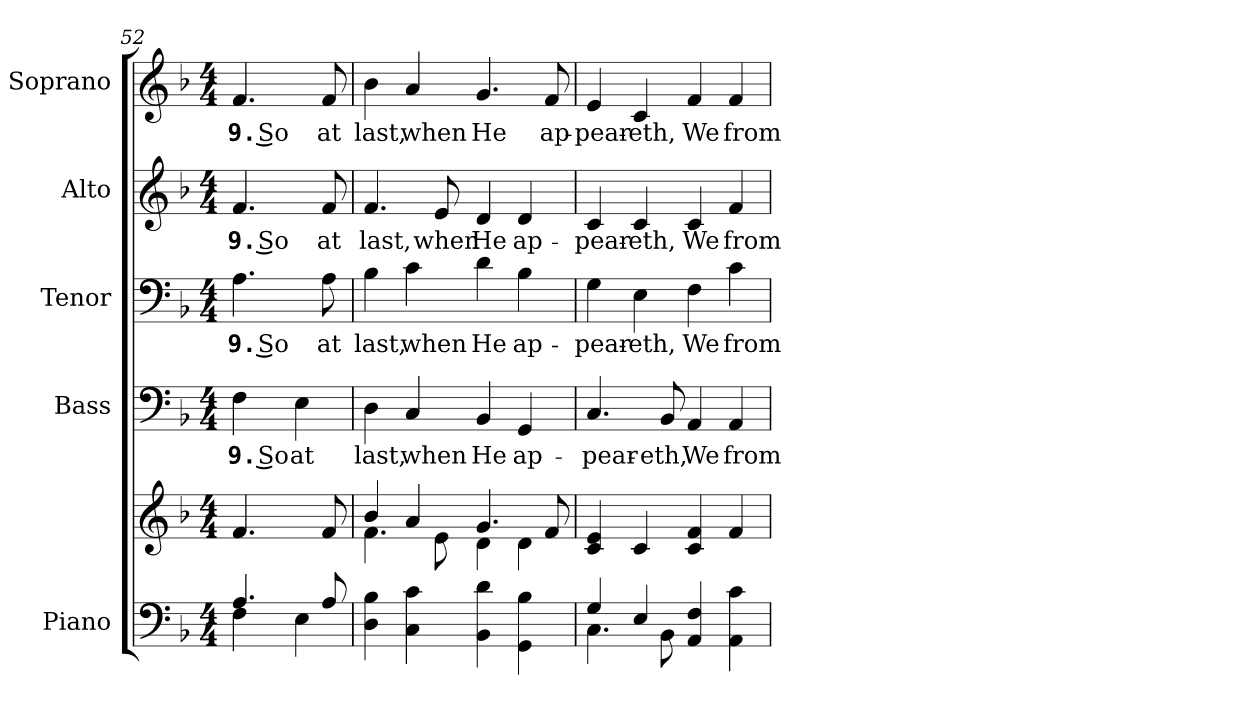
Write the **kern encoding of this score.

**kern	**kern	**kern	**text	**kern	**text	**kern	**text	**kern	**text
*part5	*part5	*part4	*part4	*part3	*part3	*part2	*part2	*part1	*part1
*staff6	*staff5	*staff4	*staff4	*staff3	*staff3	*staff2	*staff2	*staff1	*staff1
*I"Piano	*	*I"Bass	*	*I"Tenor	*	*I"Alto	*	*I"Soprano	*
*I'Pno.	*	*I'B.	*	*I'T.	*	*I'A.	*	*I'S.	*
*clefF4	*clefG2	*clefF4	*	*clefF4	*	*clefG2	*	*clefG2	*
*k[b-]	*k[b-]	*k[b-]	*	*k[b-]	*	*k[b-]	*	*k[b-]	*
*d:	*d:	*d:	*	*d:	*	*d:	*	*d:	*
*M4/4	*M4/4	*M4/4	*	*M4/4	*	*M4/4	*	*M4/4	*
=52	=52	=52	=52	=52	=52	=52	=52	=52	=52
*^	*	*	*	*	*	*	*	*	*
!	!	!	!	!LO:LY:b:color=#000000	!	!	!	!	!	!
!	!	!	!	!	!	!LO:LY:b:color=#000000	!	!	!	!
!	!	!	!	!	!	!	!	!LO:LY:b:color=#000000	!	!
!	!	!	!	!	!	!	!	!	!	!LO:LY:b:color=#000000
4.Ai/	4Fi\	4.fi/	4Fi\	9. So	4.Ai\	9. So	4.fi/	9. So	4.fi/	9. So
!	!	!	!	!LO:LY:b:color=#000000	!	!	!	!	!	!
.	4Ei\	.	4Ei\	at	.	.	.	.	.	.
!	!	!	!	!	!	!LO:LY:b:color=#000000	!	!	!	!
!	!	!	!	!	!	!	!	!LO:LY:b:color=#000000	!	!
!	!	!	!	!	!	!	!	!	!	!LO:LY:b:color=#000000
8Ai/	.	8fi/	.	.	8Ai\	at	8fi/	at	8fi/	at
*v	*v	*	*	*	*	*	*	*	*	*
!!LO:PB:g=z
=53	=53	=53	=53	=53	=53	=53	=53	=53	=53
*	*^	*	*	*	*	*	*	*	*
!	!	!	!	!LO:LY:b:color=#000000	!	!	!	!	!	!
!	!	!	!	!	!	!LO:LY:b:color=#000000	!	!	!	!
!	!	!	!	!	!	!	!	!LO:LY:b:color=#000000	!	!
!	!	!	!	!	!	!	!	!	!	!LO:LY:b:color=#000000
4Di\ 4B-i	4b-i/	4.fi\	4Di\	last,	4B-i\	last,	4.fi/	last,	4b-i\	last,
!	!	!	!	!LO:LY:b:color=#000000	!	!	!	!	!	!
!	!	!	!	!	!	!LO:LY:b:color=#000000	!	!	!	!
!	!	!	!	!	!	!	!	!	!	!LO:LY:b:color=#000000
4Ci\ 4ci	4ai/	.	4Ci/	when	4ci\	when	.	.	4ai/	when
!	!	!	!	!	!	!	!	!LO:LY:b:color=#000000	!	!
.	.	8ei\	.	.	.	.	8ei/	when	.	.
!	!	!	!	!LO:LY:b:color=#000000	!	!	!	!	!	!
!	!	!	!	!	!	!LO:LY:b:color=#000000	!	!	!	!
!	!	!	!	!	!	!	!	!LO:LY:b:color=#000000	!	!
!	!	!	!	!	!	!	!	!	!	!LO:LY:b:color=#000000
4BB-i\ 4di	4.gi/	4di\	4BB-i/	He	4di\	He	4di/	He	4.gi/	He
!	!	!	!	!LO:LY:b:color=#000000	!	!	!	!	!	!
!	!	!	!	!	!	!LO:LY:b:color=#000000	!	!	!	!
!	!	!	!	!	!	!	!	!LO:LY:b:color=#000000	!	!
4GGi\ 4B-i	.	4di\	4GGi/	ap-	4B-i\	ap-	4di/	ap-	.	.
!	!	!	!	!	!	!	!	!	!	!LO:LY:b:color=#000000
.	8fi/	.	.	.	.	.	.	.	8fi/	ap-
*	*v	*v	*	*	*	*	*	*	*	*
=54	=54	=54	=54	=54	=54	=54	=54	=54	=54
*^	*	*	*	*	*	*	*	*	*
!	!	!	!	!LO:LY:b:color=#000000	!	!	!	!	!	!
!	!	!	!	!	!	!LO:LY:b:color=#000000	!	!	!	!
!	!	!	!	!	!	!	!	!LO:LY:b:color=#000000	!	!
!	!	!	!	!	!	!	!	!	!	!LO:LY:b:color=#000000
4Gi/	4.Ci\	4ci/ 4ei	4.Ci/	-pear-	4Gi\	-pear-	4ci/	-pear-	4ei/	-pear-
!	!	!	!	!	!	!LO:LY:b:color=#000000	!	!	!	!
!	!	!	!	!	!	!	!	!LO:LY:b:color=#000000	!	!
!	!	!	!	!	!	!	!	!	!	!LO:LY:b:color=#000000
4Ei/	.	4ci/	.	.	4Ei\	-eth,	4ci/	-eth,	4ci/	-eth,
!	!	!	!	!LO:LY:b:color=#000000	!	!	!	!	!	!
.	8BB-i\	.	8BB-i/	-eth,	.	.	.	.	.	.
!	!	!	!	!LO:LY:b:color=#000000	!	!	!	!	!	!
!	!	!	!	!	!	!LO:LY:b:color=#000000	!	!	!	!
!	!	!	!	!	!	!	!	!LO:LY:b:color=#000000	!	!
!	!	!	!	!	!	!	!	!	!	!LO:LY:b:color=#000000
4AAi/ 4Fi	2ryy	4ci/ 4fi	4AAi/	We	4Fi\	We	4ci/	We	4fi/	We
!	!	!	!	!LO:LY:b:color=#000000	!	!	!	!	!	!
!	!	!	!	!	!	!LO:LY:b:color=#000000	!	!	!	!
!	!	!	!	!	!	!	!	!LO:LY:b:color=#000000	!	!
!	!	!	!	!	!	!	!	!	!	!LO:LY:b:color=#000000
4AAi\ 4ci	.	4fi/	4AAi/	from	4ci\	from	4fi/	from	4fi/	from
*v	*v	*	*	*	*	*	*	*	*	*
=	=	=	=	=	=	=	=	=	=
*-	*-	*-	*-	*-	*-	*-	*-	*-	*-
